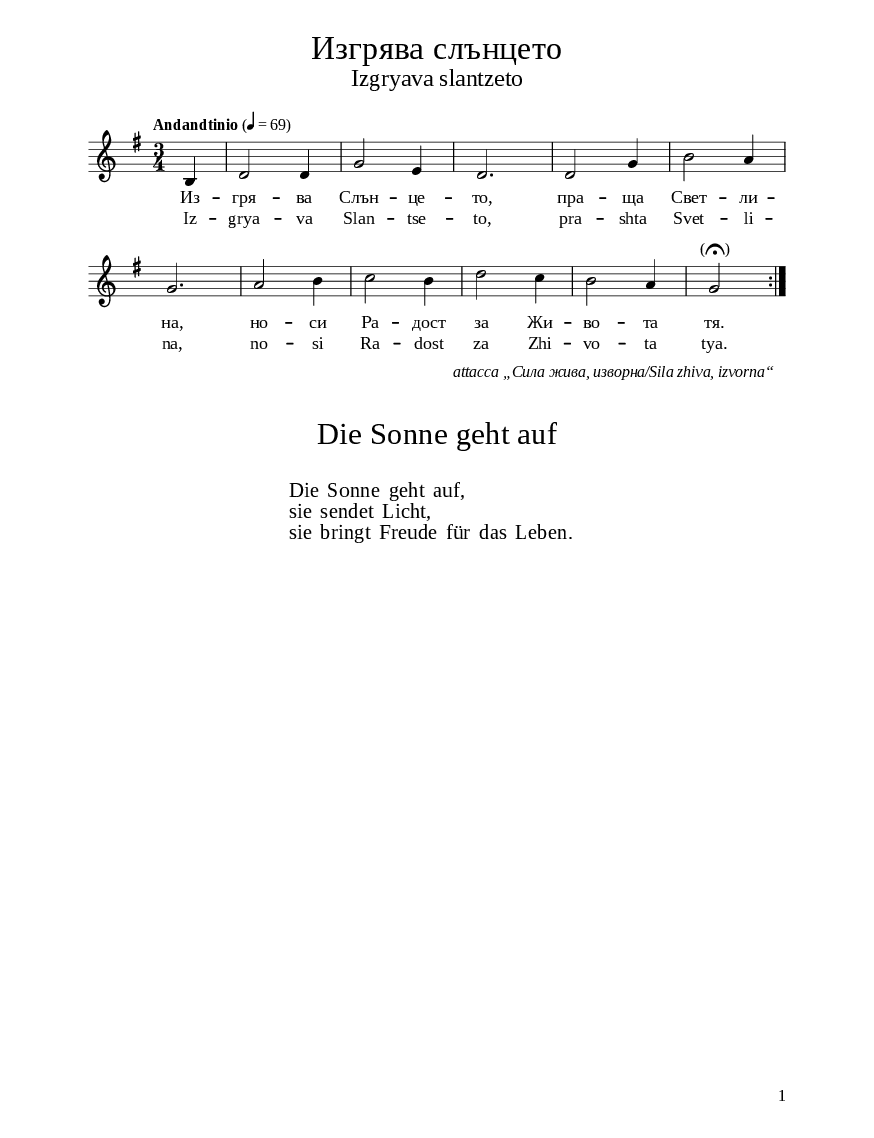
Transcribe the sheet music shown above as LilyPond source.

\version "2.22.1"

% include paper part and global functions
\include "include/globals.ily"

\bookpart {
  \include "include/bookpart-paper.ily"
  \score {
    \include "include/score-layout.ily"

    \new Voice \absolute {
      \clef treble
      \key g \major
      \time 3/4
      \tempoFunc "Andandtinio" 4 "69"
      \partial 4
      \autoBeamOff

      \repeat volta 2 {
        b4  |  d'2 d'4 | g'2 e'4 | d'2. | d'2 g'4 | b'2 a'4 \break |

        g'2. | a'2 b'4 | c''2 b'4 | d''2 c''4 | b'2 a'4^\markup { \concat {"              (" \fermata ")"}} |  g'2
        \break
      }
    }

    \addlyrics {
      Из -- гря --
      ва Слън -- це -- то, пра -- ща Свет -- ли -- на,
      но -- си Ра -- дост за Жи -- во -- та тя.
    }

    \addlyrics {
      Iz -- grya --
      va Slan -- tse -- to, pra -- shta Svet -- li -- na,
      no -- si Ra -- dost za Zhi -- vo -- ta tya.
    }
    \header {
      title = \titleFunc "Изгрява слънцето" "Izgryava slantzeto"
    }

    \midi{}

  } % score
  
  \markup \italic \dc-one-nobold "attacca „Сила жива, изворна/Sila zhiva, izvorna“"
  \markup \empty-one
  % include foreign translation(s) of the song
  \version "2.22.1"

\markup \fill-line { \fontsize #deTitleFontSize "Die Sonne geht auf" }
\markup \null
\markup \null
\markup \fontsize #deCoupletFontSize {
  \hspace #18
  \override #`(baseline-skip . ,deCoupletBaselineSkip)

  \column {
    \line { " " }

    \line { " " Die Sonne geht auf, }

    \line { " " sie sendet Licht, }

    \line { " "  sie bringt Freude für das Leben. }


  }
}


} % bookpart
